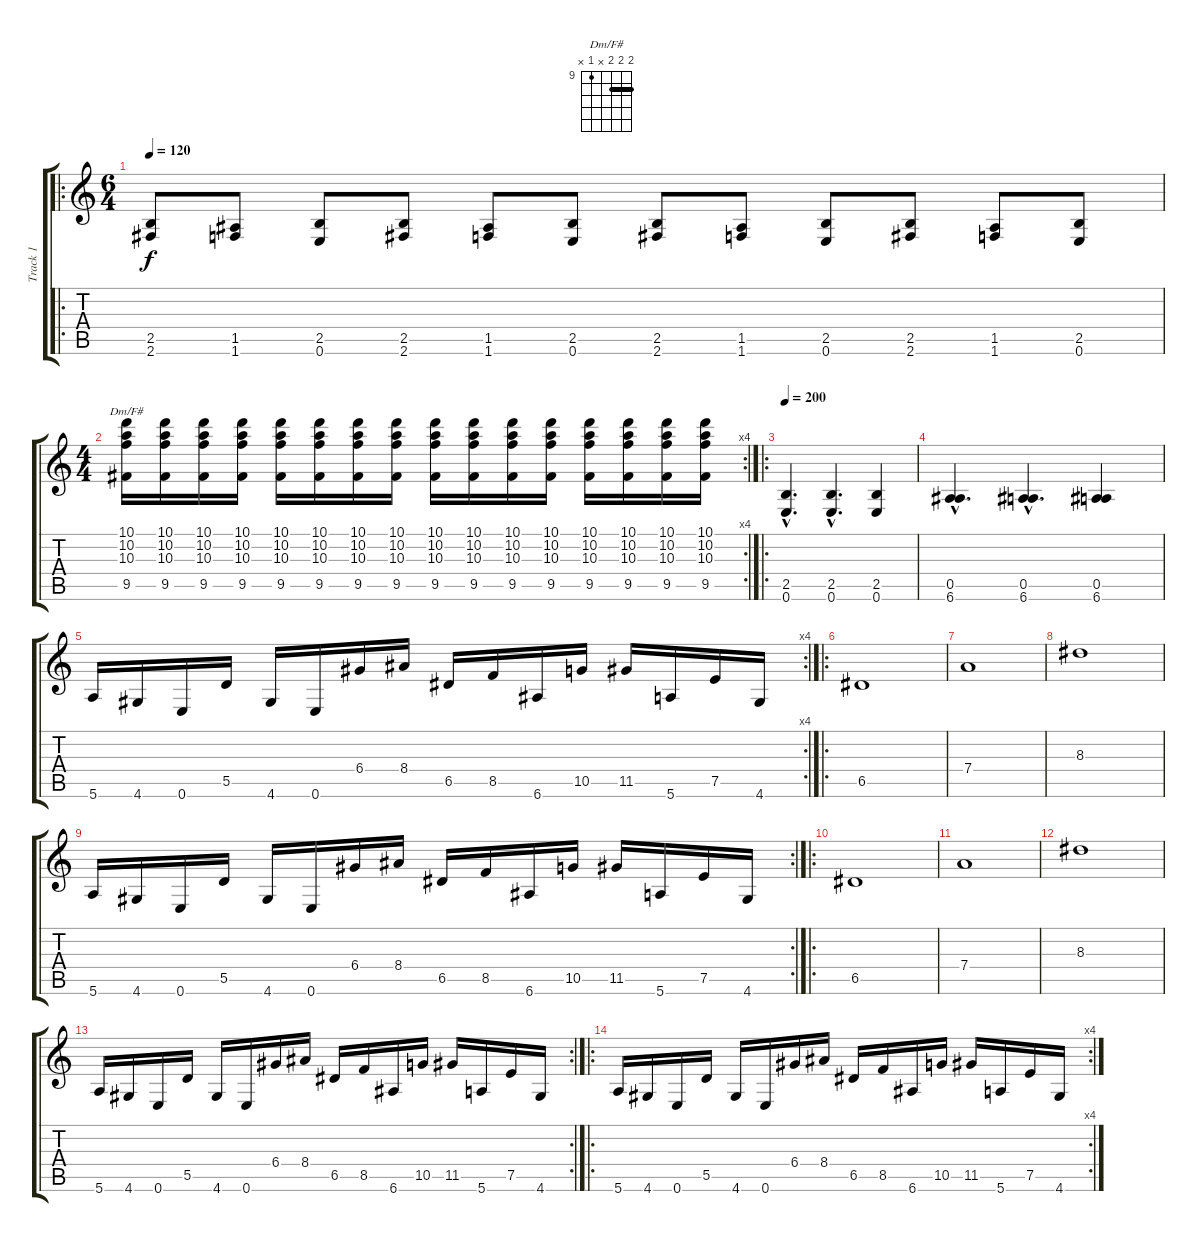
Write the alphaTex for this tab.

\track ("Track 1" "Track 1") {instrument distortionguitar}
\staff {score tabs}
\tuning (E4 B3 G3 D3 A2 E2) {hide}
\chord ("Dm/F#" 10 10 10 x 9 x) {firstfret 9 barre 10}
\ro
\ts (6 4)
\tempo 120
\clef g2
\ks c
(2.5 2.6).8{dy f instrument distortionguitar} (1.5 1.6).8 (2.5 0.6).8 (2.5 2.6).8 (1.5 1.6).8 (2.5 0.6).8 (2.5 2.6).8 (1.5 1.6).8 (2.5 0.6).8 (2.5 2.6).8 (1.5 1.6).8 (2.5 0.6).8 |
\rc 4
\ts (4 4)
(10.1 10.2 10.3 9.5).16{ch "Dm/F#"} (10.1 10.2 10.3 9.5).16 (10.1 10.2 10.3 9.5).16 (10.1 10.2 10.3 9.5).16 (10.1 10.2 10.3 9.5).16 (10.1 10.2 10.3 9.5).16 (10.1 10.2 10.3 9.5).16 (10.1 10.2 10.3 9.5).16 (10.1 10.2 10.3 9.5).16 (10.1 10.2 10.3 9.5).16 (10.1 10.2 10.3 9.5).16 (10.1 10.2 10.3 9.5).16 (10.1 10.2 10.3 9.5).16 (10.1 10.2 10.3 9.5).16 (10.1 10.2 10.3 9.5).16 (10.1 10.2 10.3 9.5).16 |
\ro
\tempo 200
(2.5{hac} 0.6{hac}).4{d} (2.5{hac} 0.6{hac}).4{d} (2.5 0.6).4 |
(0.5{hac} 6.6{hac}).4{d} (0.5{hac} 6.6{hac}).4{d} (0.5 6.6).4 |
\rc 4
5.6.16 4.6.16 0.6.16 5.5.16 4.6.16 0.6.16 6.4.16 8.4.16 6.5.16 8.5.16 6.6.16 10.5.16 11.5.16 5.6.16 7.5.16 4.6.16 |
\ro
6.5.1 |
7.4.1 |
8.3.1 |
\rc 2
5.6.16 4.6.16 0.6.16 5.5.16 4.6.16 0.6.16 6.4.16 8.4.16 6.5.16 8.5.16 6.6.16 10.5.16 11.5.16 5.6.16 7.5.16 4.6.16 |
\ro
6.5.1 |
7.4.1 |
8.3.1 |
\rc 2
5.6.16 4.6.16 0.6.16 5.5.16 4.6.16 0.6.16 6.4.16 8.4.16 6.5.16 8.5.16 6.6.16 10.5.16 11.5.16 5.6.16 7.5.16 4.6.16 |
\ro
\rc 4
5.6.16 4.6.16 0.6.16 5.5.16 4.6.16 0.6.16 6.4.16 8.4.16 6.5.16 8.5.16 6.6.16 10.5.16 11.5.16 5.6.16 7.5.16 4.6.16
